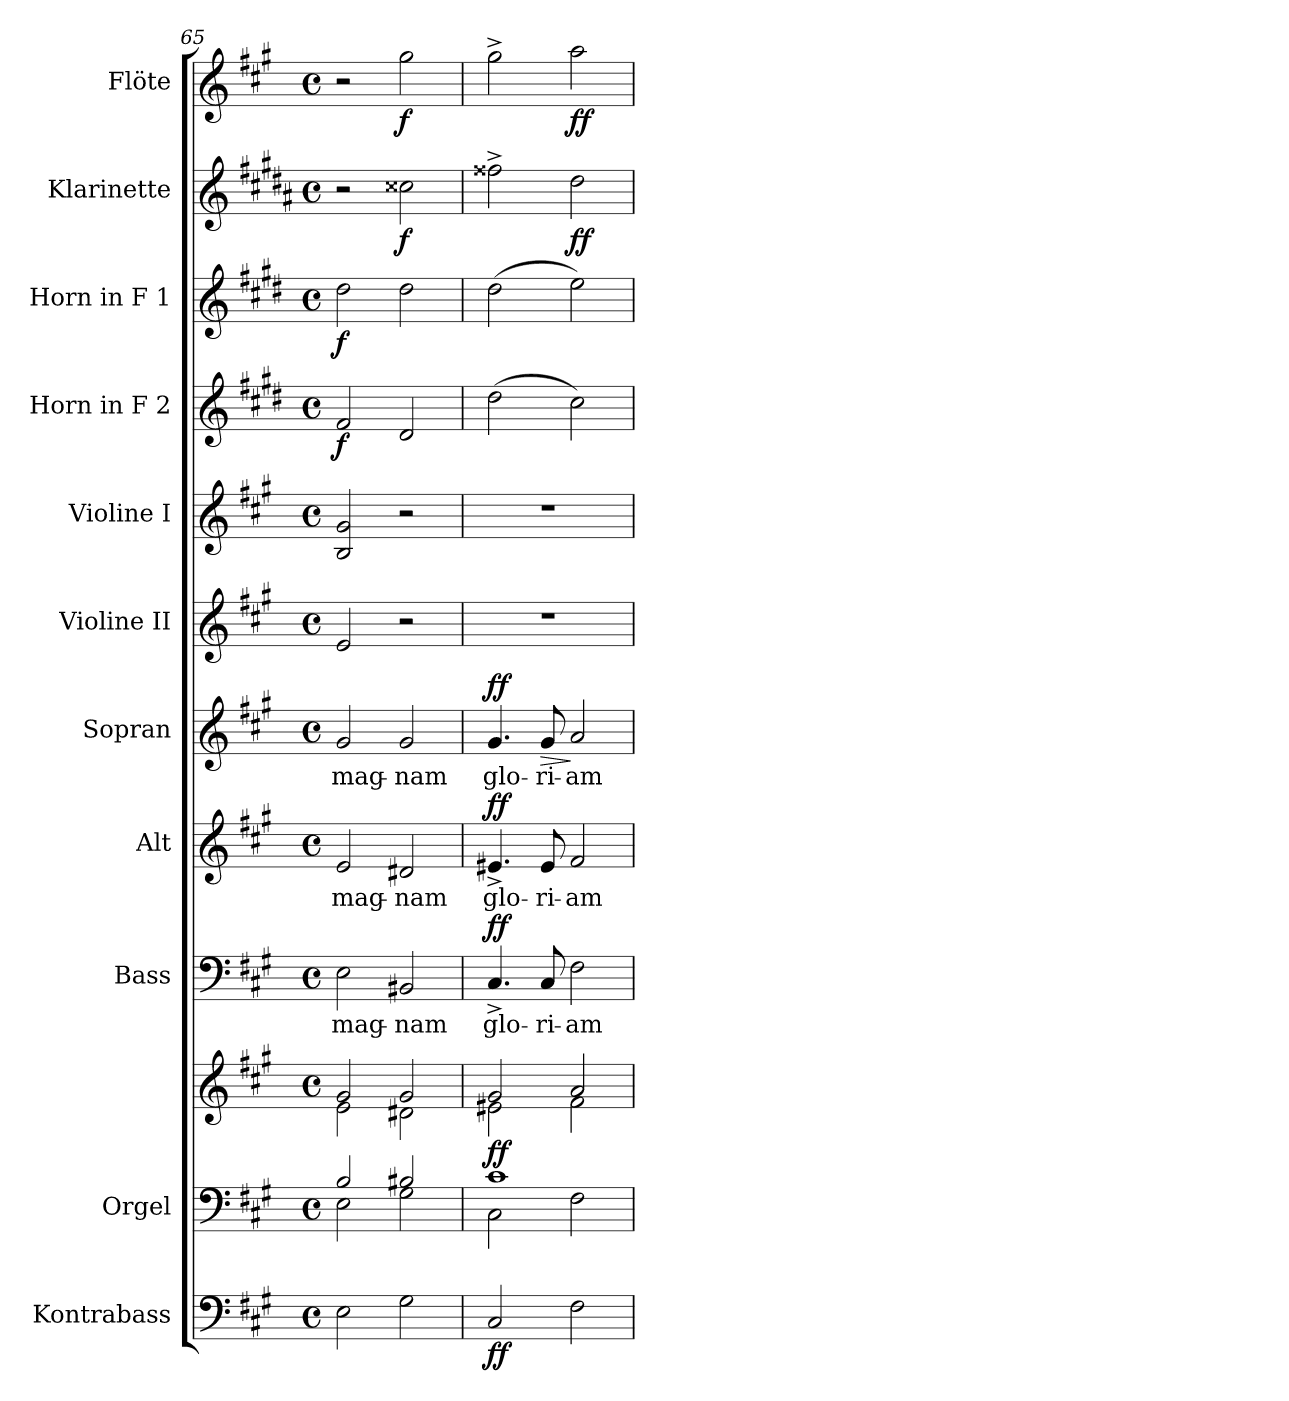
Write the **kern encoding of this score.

**kern	**dynam	**kern	**kern	**dynam	**kern	**text	**dynam	**kern	**text	**dynam	**kern	**text	**dynam	**kern	**kern	**kern	**dynam	**kern	**dynam	**kern	**dynam	**kern	**dynam
*part11	*part11	*part10	*part10	*part10	*part9	*part9	*part9	*part8	*part8	*part8	*part7	*part7	*part7	*part6	*part5	*part4	*part4	*part3	*part3	*part2	*part2	*part1	*part1
*staff12	*staff12	*staff11	*staff10	*staff10/11	*staff9	*staff9	*staff9	*staff8	*staff8	*staff8	*staff7	*staff7	*staff7	*staff6	*staff5	*staff4	*staff4	*staff3	*staff3	*staff2	*staff2	*staff1	*staff1
*I"Kontrabass	*	*I"Orgel	*	*	*I"Bass	*	*	*I"Alt	*	*	*I"Sopran	*	*	*I"Violine II	*I"Violine I	*I"Horn in F 2	*	*I"Horn in F 1	*	*I"Klarinette	*	*I"Flöte	*
*I'Kb.	*	*I'Org.	*	*	*I'B.	*	*	*I'A.	*	*	*I'S.	*	*	*I'Vl. II	*I'Vl. I	*	*	*	*	*I'Kl.	*	*I'Fl.	*
*clefF4	*	*clefF4	*clefG2	*	*clefF4	*	*	*clefG2	*	*	*clefG2	*	*	*clefG2	*clefG2	*clefG2	*	*clefG2	*	*clefG2	*	*clefG2	*
*ITrd7c12	*	*	*	*	*	*	*	*	*	*	*	*	*	*	*	*ITrd4c7	*	*ITrd4c7	*	*ITrd1c2	*	*	*
*k[f#c#g#]	*	*k[f#c#g#]	*k[f#c#g#]	*	*k[f#c#g#]	*	*	*k[f#c#g#]	*	*	*k[f#c#g#]	*	*	*k[f#c#g#]	*k[f#c#g#]	*k[f#c#g#]	*	*k[f#c#g#]	*	*k[f#c#g#]	*	*k[f#c#g#]	*
*A:	*	*A:	*A:	*	*A:	*	*	*A:	*	*	*A:	*	*	*A:	*A:	*A:	*	*A:	*	*A:	*	*A:	*
*M4/4	*	*M4/4	*M4/4	*	*M4/4	*	*	*M4/4	*	*	*M4/4	*	*	*M4/4	*M4/4	*M4/4	*	*M4/4	*	*M4/4	*	*M4/4	*
*met(c)	*	*met(c)	*met(c)	*	*met(c)	*	*	*met(c)	*	*	*met(c)	*	*	*met(c)	*met(c)	*met(c)	*	*met(c)	*	*met(c)	*	*met(c)	*
=65	=65	=65	=65	=65	=65	=65	=65	=65	=65	=65	=65	=65	=65	=65	=65	=65	=65	=65	=65	=65	=65	=65	=65
*	*	*^	*^	*	*	*	*	*	*	*	*	*	*	*	*	*	*	*	*	*	*	*	*
!	!	!	!	!	!	!	!	!LO:LY:b	!	!	!LO:LY:b	!	!	!LO:LY:b	!	!	!	!	!LO:DY:b	!	!LO:DY:b	!	!	!	!
2EE\	.	2B/	2E\	2g#/	2e\	.	2E\	mag-	.	2e/	mag-	.	2g#/	mag-	.	2e/	2B/ 2g#/	2B/	f	2g#\	f	2r	.	2r	.
!	!	!	!	!	!	!	!	!LO:LY:b	!	!	!LO:LY:b	!	!	!LO:LY:b	!	!	!	!	!	!	!	!	!LO:DY:b	!	!LO:DY:b
2GG#\	.	2B#X/	2G#\	2g#/	2d#X\	.	2BB#X/	-nam	.	2d#X/	-nam	.	2g#/	-nam	.	2r	2r	2G#/	.	2g#\	.	2b#X\	f	2gg#\	f
=66	=66	=66	=66	=66	=66	=66	=66	=66	=66	=66	=66	=66	=66	=66	=66	=66	=66	=66	=66	=66	=66	=66	=66	=66	=66
!	!LO:DY:b	!	!	!	!	!LO:DY:b	!	!LO:LY:b	!LO:DY:a	!	!LO:LY:b	!LO:DY:a	!	!LO:LY:b	!LO:DY:a	!	!	!	!	!	!	!	!	!	!
2CC#/	ff	1c#	2C#\	2g#/	2e#X\	ff	4.C#^>/	glo-	ff	4.e#X^>/	glo-	ff	4.g#/	glo-	ff	1r	1r	(>2g#\	.	(>2g#\	.	2ee#X^>\	.	2gg#^>\	.
!	!	!	!	!	!	!	!	!LO:LY:b	!	!	!LO:LY:b	!	!	!LO:LY:b	!LO:HP:b	!	!	!	!	!	!	!	!	!	!
.	.	.	.	.	.	.	8C#/	-ri-	.	8e#/	-ri-	.	8g#/	-ri-	>	.	.	.	.	.	.	.	.	.	.
!	!	!	!	!	!	!	!	!LO:LY:b	!	!	!LO:LY:b	!	!	!LO:LY:b	!	!	!	!	!	!	!	!	!LO:DY:b	!	!LO:DY:b
2FF#\	.	.	2F#\	2a/	2f#\	.	2F#\	-am	.	2f#/	-am	.	2a/	-am	]	.	.	2f#\)	.	2a\)	.	2cc#\	ff	2aa\	ff
*	*	*v	*v	*	*	*	*	*	*	*	*	*	*	*	*	*	*	*	*	*	*	*	*	*	*
*	*	*	*v	*v	*	*	*	*	*	*	*	*	*	*	*	*	*	*	*	*	*	*	*	*
=	=	=	=	=	=	=	=	=	=	=	=	=	=	=	=	=	=	=	=	=	=	=	=
*-	*-	*-	*-	*-	*-	*-	*-	*-	*-	*-	*-	*-	*-	*-	*-	*-	*-	*-	*-	*-	*-	*-	*-
